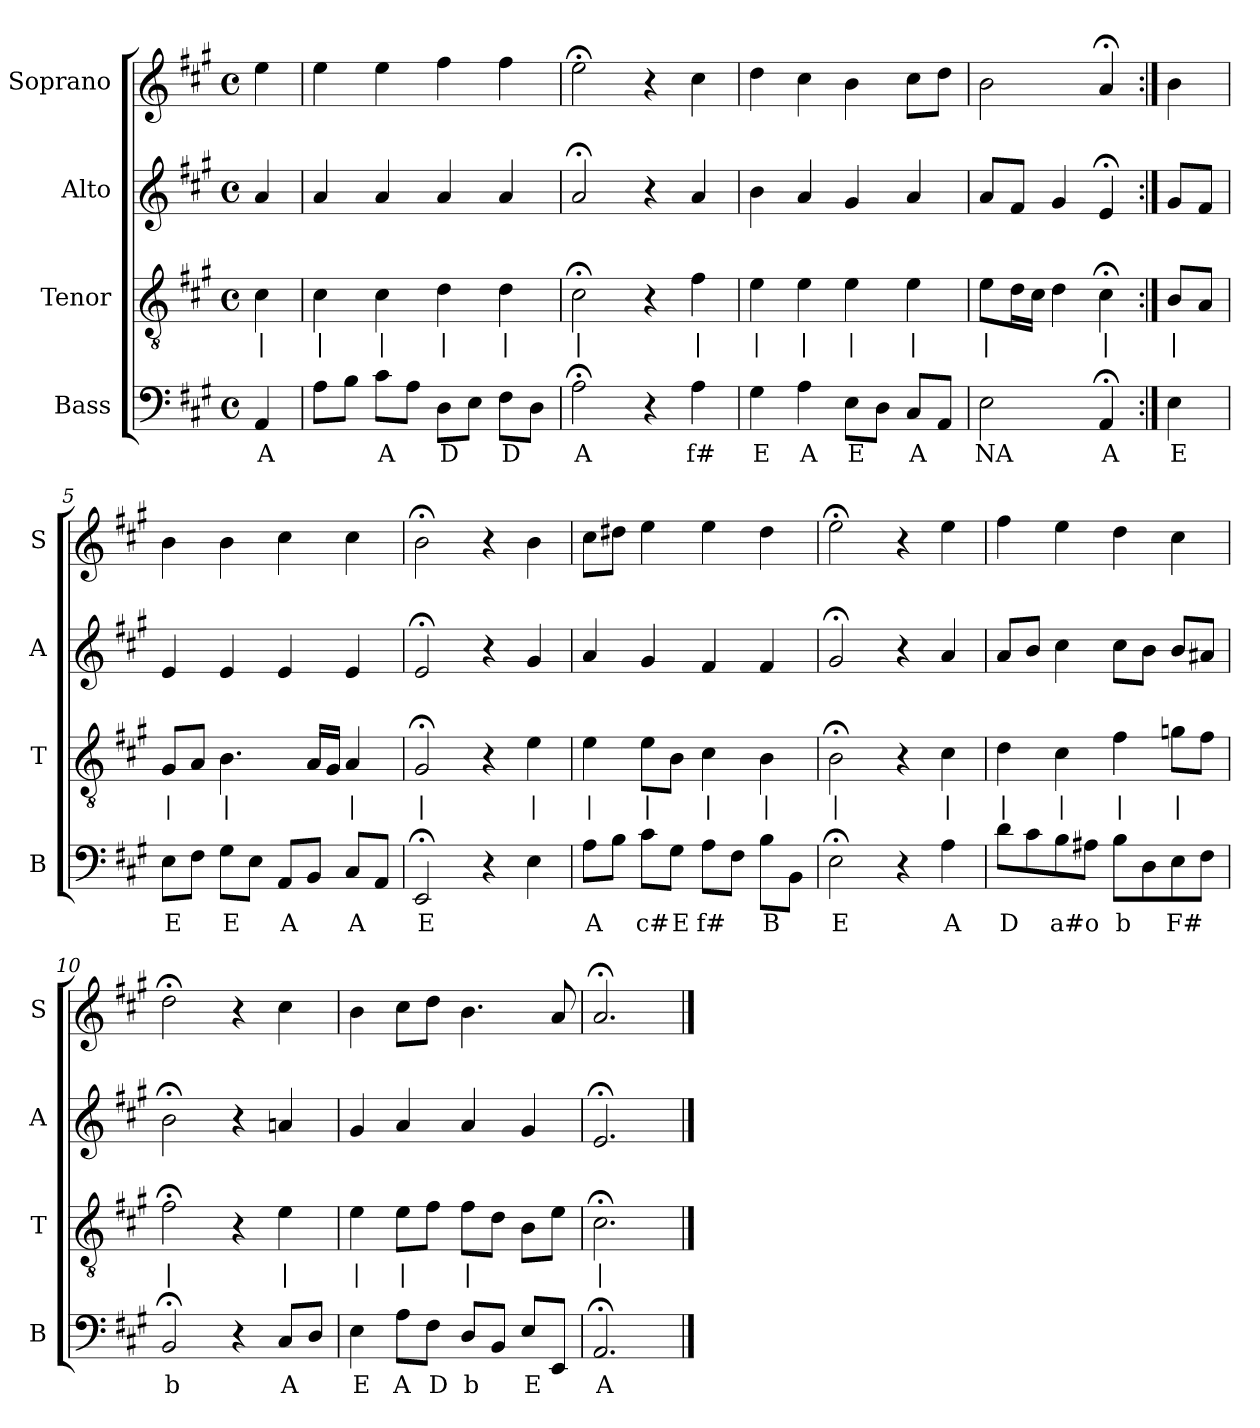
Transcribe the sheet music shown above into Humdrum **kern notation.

**kern	**text	**kern	**text	**kern	**kern
*part4	*part4	*part3	*part3	*part2	*part1
*staff4	*staff4	*staff3	*staff3	*staff2	*staff1
*I"Bass	*	*I"Tenor	*	*I"Alto	*I"Soprano
*I'B	*	*I'T	*	*I'A	*I'S
*clefF4	*	*clefGv2	*	*clefG2	*clefG2
*k[f#c#g#]	*	*k[f#c#g#]	*	*k[f#c#g#]	*k[f#c#g#]
*A:	*	*A:	*	*A:	*A:
*M4/4	*	*M4/4	*	*M4/4	*M4/4
*met(c)	*	*met(c)	*	*met(c)	*met(c)
*MM100	*	*MM100	*	*MM100	*MM100
=	=	=	=	=	=
4AA	A	4c#	|	4a	4ee
=1	=1	=1	=1	=1	=1
8AL	.	4c#	|	4a	4ee
8BJ	.	.	.	.	.
8c#L	A	4c#	|	4a	4ee
8AJ	.	.	.	.	.
8DL	D	4d	|	4a	4ff#
8EJ	.	.	.	.	.
8F#L	D	4d	|	4a	4ff#
8DJ	.	.	.	.	.
=2	=2	=2	=2	=2	=2
2A;<	A	2c#;<	|	2a;<	2ee;<
4r	.	4r	.	4r	4r
4A	f#	4f#	|	4a	4cc#
=3	=3	=3	=3	=3	=3
4G#	E	4e	|	4b	4dd
4A	A	4e	|	4a	4cc#
8EL	E	4e	|	4g#	4b
8DJ	.	.	.	.	.
8C#L	A	4e	|	4a	8cc#L
8AAJ	.	.	.	.	8ddJ
=4	=4	=4	=4	=4	=4
2E	NA	8eL	|	8aL	2b
.	.	16dL	.	8f#J	.
.	.	16c#JJ	.	.	.
.	.	4d	.	4g#	.
4AA;<	A	4c#;<	|	4e;<	4a;<
=:|!	=:|!	=:|!	=:|!	=:|!	=:|!
4E	E	8BL	|	8g#L	4b
.	.	8AJ	.	8f#J	.
=5	=5	=5	=5	=5	=5
8EL	E	8G#L	|	4e	4b
8F#J	.	8AJ	.	.	.
8G#L	E	4.B	|	4e	4b
8EJ	.	.	.	.	.
8AAL	A	.	.	4e	4cc#
8BBJ	.	16ALL	.	.	.
.	.	16G#JJ	.	.	.
8C#L	A	4A	|	4e	4cc#
8AAJ	.	.	.	.	.
=6	=6	=6	=6	=6	=6
2EE;<	E	2G#;<	|	2e;<	2b;<
4r	.	4r	.	4r	4r
4E	.	4e	|	4g#	4b
=7	=7	=7	=7	=7	=7
8AL	A	4e	|	4a	8cc#L
8BJ	.	.	.	.	8dd#XJ
8c#L	c#	8eL	|	4g#	4ee
8G#J	E	8BJ	.	.	.
8AL	f#	4c#	|	4f#	4ee
8F#J	.	.	.	.	.
8BL	B	4B	|	4f#	4dd#
8BBJ	.	.	.	.	.
=8	=8	=8	=8	=8	=8
2E;<	E	2B;<	|	2g#;<	2ee;<
4r	.	4r	.	4r	4r
4A	A	4c#	|	4a	4ee
=9	=9	=9	=9	=9	=9
8dL	D	4d	|	8aL	4ff#
8c#	.	.	.	8bJ	.
8B	a#o	4c#	|	4cc#	4ee
8A#XJ	.	.	.	.	.
8BL	b	4f#	|	8cc#L	4dd
8D	.	.	.	8bJ	.
8E	F#	8gnL	|	8bL	4cc#
8F#J	.	8f#J	.	8a#XJ	.
=10	=10	=10	=10	=10	=10
2BB;<	b	2f#;<	|	2b;<	2dd;<
4r	.	4r	.	4r	4r
8C#L	A	4e	|	4an	4cc#
8DJ	.	.	.	.	.
=11	=11	=11	=11	=11	=11
4E	E	4e	|	4g#	4b
8AL	A	8eL	|	4a	8cc#L
8F#J	D	8f#J	.	.	8ddJ
8DL	b	8f#L	|	4a	4.b
8BBJ	.	8dJ	.	.	.
8EL	E	8BL	.	4g#	.
8EEJ	.	8eJ	.	.	8a
=12	=12	=12	=12	=12	=12
2.AA;<	A	2.c#;<	|	2.e;<	2.a;<
==	==	==	==	==	==
*-	*-	*-	*-	*-	*-
